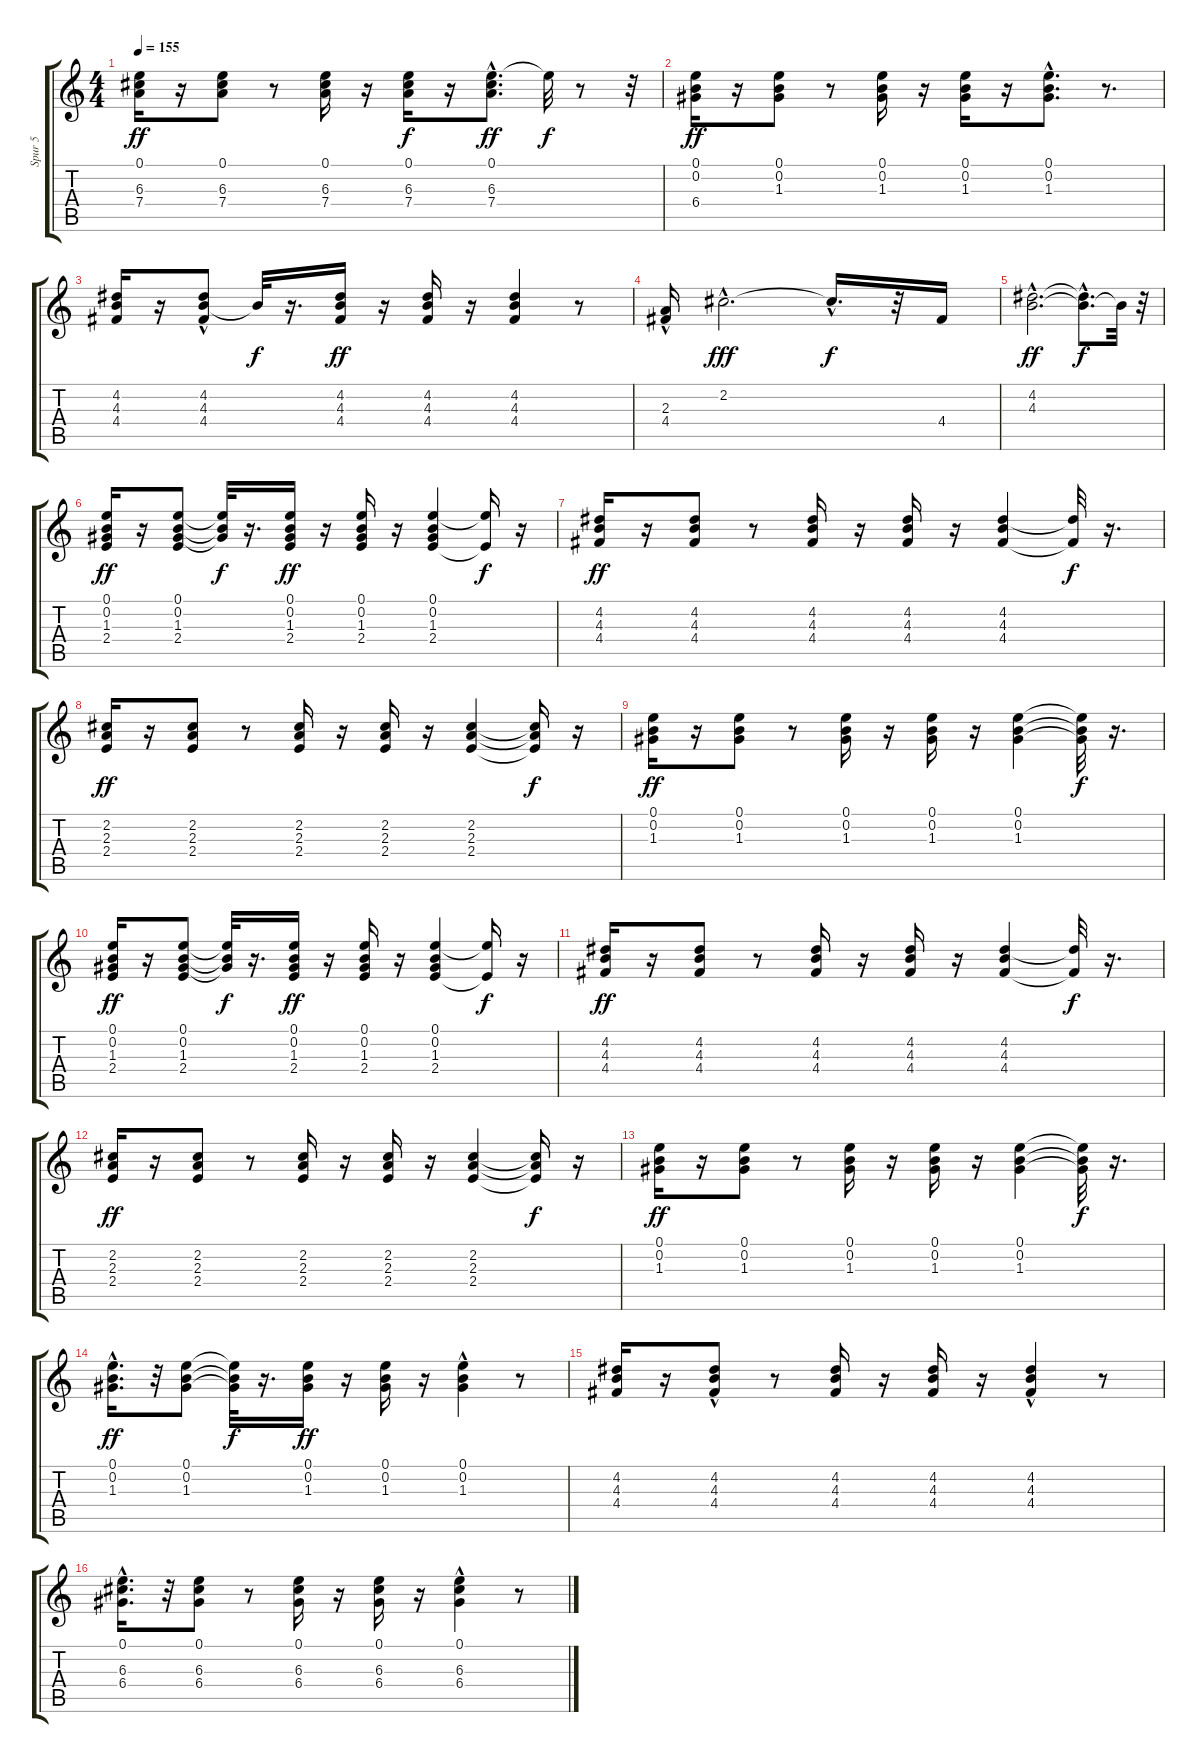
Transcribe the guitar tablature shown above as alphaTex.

\track ("Spur 5" "Spur 5") {instrument acousticguitarsteel}
\staff {score tabs}
\tuning (E4 B3 G3 D3 A2 E2) {hide}
\ts (4 4)
\tempo 155
\clef g2
\ks c
(0.1 6.3 7.4).16{dy ff} r.16 (0.1 6.3 7.4).8 r.8 (0.1 6.3 7.4).16 r.16 (0.1 6.3 7.4).16{dy f} r.16 (0.1{hac} 6.3{hac} 7.4).8{d dy ff} 0.1{t}.32{dy f} r.8 r.32 |
(0.1 0.2 6.4).16{dy ff} r.16 (0.1 0.2 1.3).8 r.8 (0.1 0.2 1.3).16 r.16 (0.1 0.2 1.3).16 r.16 (0.1{hac} 0.2{hac} 1.3).8{d} r.8{d} |
(4.2 4.3 4.4).16 r.16 (4.2{hac} 4.3 4.4).8 4.3{t}.32{dy f} r.16{d} (4.2 4.3 4.4).16{dy ff} r.16 (4.2 4.3 4.4).16 r.16 (4.2 4.3 4.4).4 r.8 |
(2.3{hac} 4.4{hac}).16 2.2{hac}.2{d dy fff} 2.2{hac t}.16{d dy f} r.32 4.4.16 |
(4.2{hac} 4.3{hac}).2{d dy ff} (4.2{hac t} 4.3{hac t}).8{d dy f} 4.3{t}.32 r.32 |
(0.1 0.2 1.3 2.4).16{dy ff} r.16 (0.1 0.2 1.3 2.4).8 (0.1{t} 0.2{t} 1.3{t}).32{dy f} r.16{d} (0.1 0.2 1.3 2.4).16{dy ff} r.16 (0.1 0.2 1.3 2.4).16 r.16 (0.1 0.2 1.3 2.4).4 (0.1{t} 2.4{t}).16{dy f} r.16 |
(4.2 4.3 4.4).16{dy ff} r.16 (4.2 4.3 4.4).8 r.8 (4.2 4.3 4.4).16 r.16 (4.2 4.3 4.4).16 r.16 (4.2 4.3 4.4).4 (4.2{t} 4.4{t}).32{dy f} r.16{d} |
(2.2 2.3 2.4).16{dy ff} r.16 (2.2 2.3 2.4).8 r.8 (2.2 2.3 2.4).16 r.16 (2.2 2.3 2.4).16 r.16 (2.2 2.3 2.4).4 (2.2{t} 2.3{t} 2.4{t}).16{dy f} r.16 |
(0.1 0.2 1.3).16{dy ff} r.16 (0.1 0.2 1.3).8 r.8 (0.1 0.2 1.3).16 r.16 (0.1 0.2 1.3).16 r.16 (0.1 0.2 1.3).4 (0.1{t} 0.2{t} 1.3{t}).32{dy f} r.16{d} |
(0.1 0.2 1.3 2.4).16{dy ff} r.16 (0.1 0.2 1.3 2.4).8 (0.1{t} 0.2{t} 1.3{t}).32{dy f} r.16{d} (0.1 0.2 1.3 2.4).16{dy ff} r.16 (0.1 0.2 1.3 2.4).16 r.16 (0.1 0.2 1.3 2.4).4 (0.1{t} 2.4{t}).16{dy f} r.16 |
(4.2 4.3 4.4).16{dy ff} r.16 (4.2 4.3 4.4).8 r.8 (4.2 4.3 4.4).16 r.16 (4.2 4.3 4.4).16 r.16 (4.2 4.3 4.4).4 (4.2{t} 4.4{t}).32{dy f} r.16{d} |
(2.2 2.3 2.4).16{dy ff} r.16 (2.2 2.3 2.4).8 r.8 (2.2 2.3 2.4).16 r.16 (2.2 2.3 2.4).16 r.16 (2.2 2.3 2.4).4 (2.2{t} 2.3{t} 2.4{t}).16{dy f} r.16 |
(0.1 0.2 1.3).16{dy ff} r.16 (0.1 0.2 1.3).8 r.8 (0.1 0.2 1.3).16 r.16 (0.1 0.2 1.3).16 r.16 (0.1 0.2 1.3).4 (0.1{t} 0.2{t} 1.3{t}).32{dy f} r.16{d} |
(0.1 0.2 1.3{hac}).16{d dy ff} r.32 (0.1 0.2 1.3).8 (0.1{t} 0.2{t} 1.3{t}).32{dy f} r.16{d} (0.1 0.2 1.3).16{dy ff} r.16 (0.1 0.2 1.3).16 r.16 (0.1 0.2 1.3{hac}).4 r.8 |
(4.2 4.3 4.4).16 r.16 (4.2{hac} 4.3 4.4{hac}).8 r.8 (4.2 4.3 4.4).16 r.16 (4.2 4.3 4.4).16 r.16 (4.2{hac} 4.3 4.4).4 r.8 |
(0.1{hac} 6.3 6.4).16{d} r.32 (0.1 6.3 6.4).8 r.8 (0.1 6.3 6.4).16 r.16 (0.1 6.3 6.4).16 r.16 (0.1{hac} 6.3 6.4{hac}).4 r.8
